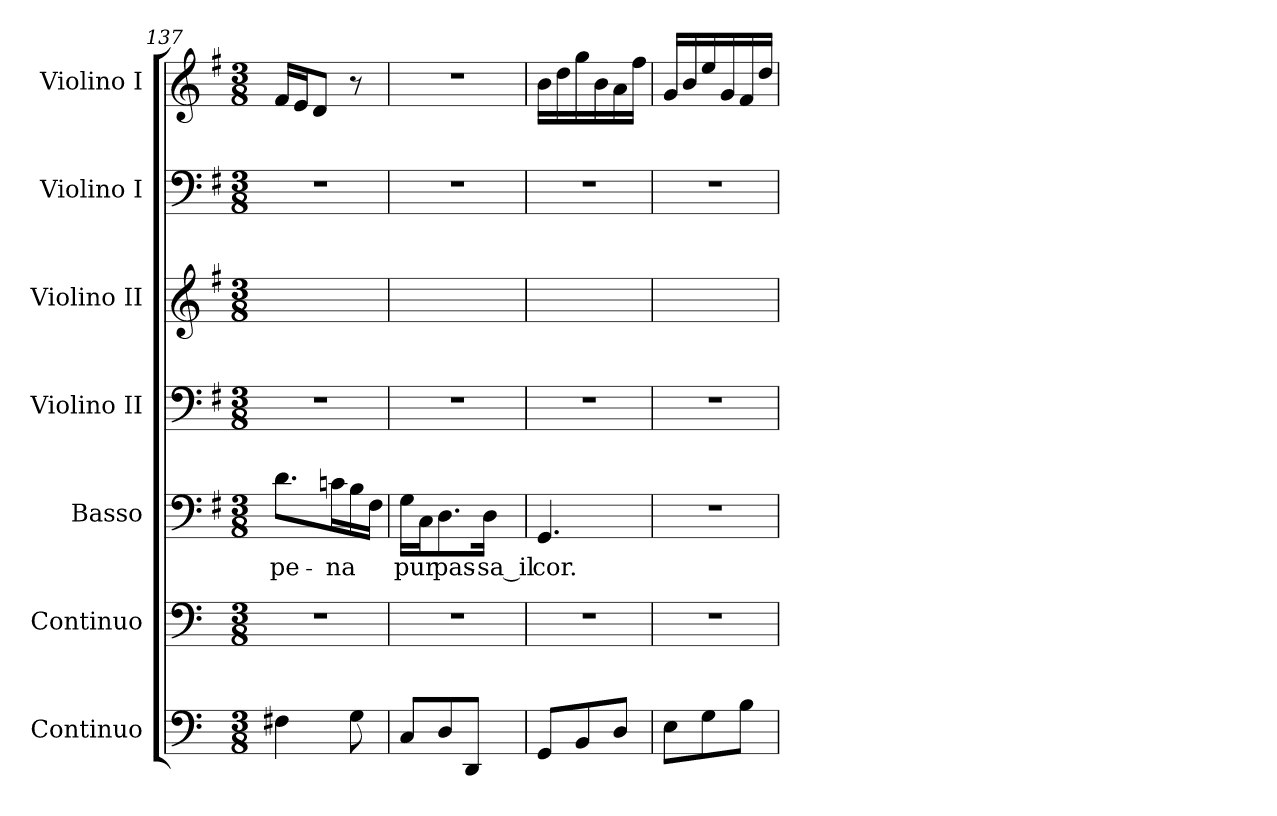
**kern	**kern	**kern	**text	**kern	**kern	**kern	**kern
*part7	*part6	*part5	*part5	*part4	*part3	*part2	*part1
*staff7	*staff6	*staff5	*staff5	*staff4	*staff3	*staff2	*staff1
*I"Continuo	*I"Continuo	*I"Basso	*	*I"Violino II	*I"Violino II	*I"Violino I	*I"Violino I
*	*	*I'B.	*	*I'Vln. II	*I'Vln. II	*I'Vln. I	*I'Vln. I
*clefF4	*clefF4	*clefF4	*	*clefF4	*clefG2	*clefF4	*clefG2
*k[]	*k[]	*k[f#]	*	*k[f#]	*k[f#]	*k[f#]	*k[f#]
*a:	*a:	*e:	*	*e:	*e:	*e:	*e:
*M3/8	*M3/8	*M3/8	*	*M3/8	*M3/8	*M3/8	*M3/8
=137	=137	=137	=137	=137	=137	=137	=137
!	!LO:N:vis=1	!	!	!	!	!	!
!	!	!	!LO:LY:b:color=#000000	!LO:N:vis=1	!	!LO:N:vis=1	!
4F#i\	4.r	8.di\L	pe-	4.r	16f#i/LLyy	4.r	16f#i/LL
.	.	.	.	.	16ei/Jyy	.	16ei/J
.	.	.	.	.	8di/Jyy	.	8di/J
!	!	!	!LO:LY:b:color=#000000	!	!	!	!
.	.	16cni\L	-na	.	.	.	.
8Gi\	.	16Bi\	.	.	8ryy	.	8r
.	.	16F#i\JJ	.	.	.	.	.
=138	=138	=138	=138	=138	=138	=138	=138
!	!LO:N:vis=1	!	!	!	!	!	!
!	!	!	!LO:LY:b:color=#000000	!LO:N:vis=1	!LO:N:vis=1	!LO:N:vis=1	!LO:N:vis=1
8Ci/L	4.r	16Gi\LL	pur	4.r	4.ryy	4.r	4.r
.	.	16Ci\J	.	.	.	.	.
!	!	!	!LO:LY:b:color=#000000	!	!	!	!
8Di/	.	8.Di\	pas-	.	.	.	.
8DDi/J	.	.	.	.	.	.	.
!	!	!	!LO:LY:b:color=#000000	!	!	!	!
.	.	16Di\Jk	-sa_il	.	.	.	.
=139	=139	=139	=139	=139	=139	=139	=139
!	!LO:N:vis=1	!	!	!	!	!	!
!	!	!	!LO:LY:b:color=#000000	!LO:N:vis=1	!	!LO:N:vis=1	!
8GGi/L	4.r	4.GGi/	cor.	4.r	16bi\LLyy	4.r	16bi\LL
.	.	.	.	.	16ddi\yy	.	16ddi\
8BBi/	.	.	.	.	16ggi\yy	.	16ggi\
.	.	.	.	.	16bi\yy	.	16bi\
8Di/J	.	.	.	.	16ai\yy	.	16ai\
.	.	.	.	.	16ff#i\JJyy	.	16ff#i\JJ
=140	=140	=140	=140	=140	=140	=140	=140
!	!LO:N:vis=1	!LO:N:vis=1	!	!LO:N:vis=1	!	!LO:N:vis=1	!
8Ei\L	4.r	4.r	.	4.r	16gi/LLyy	4.r	16gi/LL
.	.	.	.	.	16bi/yy	.	16bi/
8Gi\	.	.	.	.	16eei/yy	.	16eei/
.	.	.	.	.	16gi/yy	.	16gi/
8Bi\J	.	.	.	.	16f#i/yy	.	16f#i/
.	.	.	.	.	16ddi/JJyy	.	16ddi/JJ
=	=	=	=	=	=	=	=
*-	*-	*-	*-	*-	*-	*-	*-
